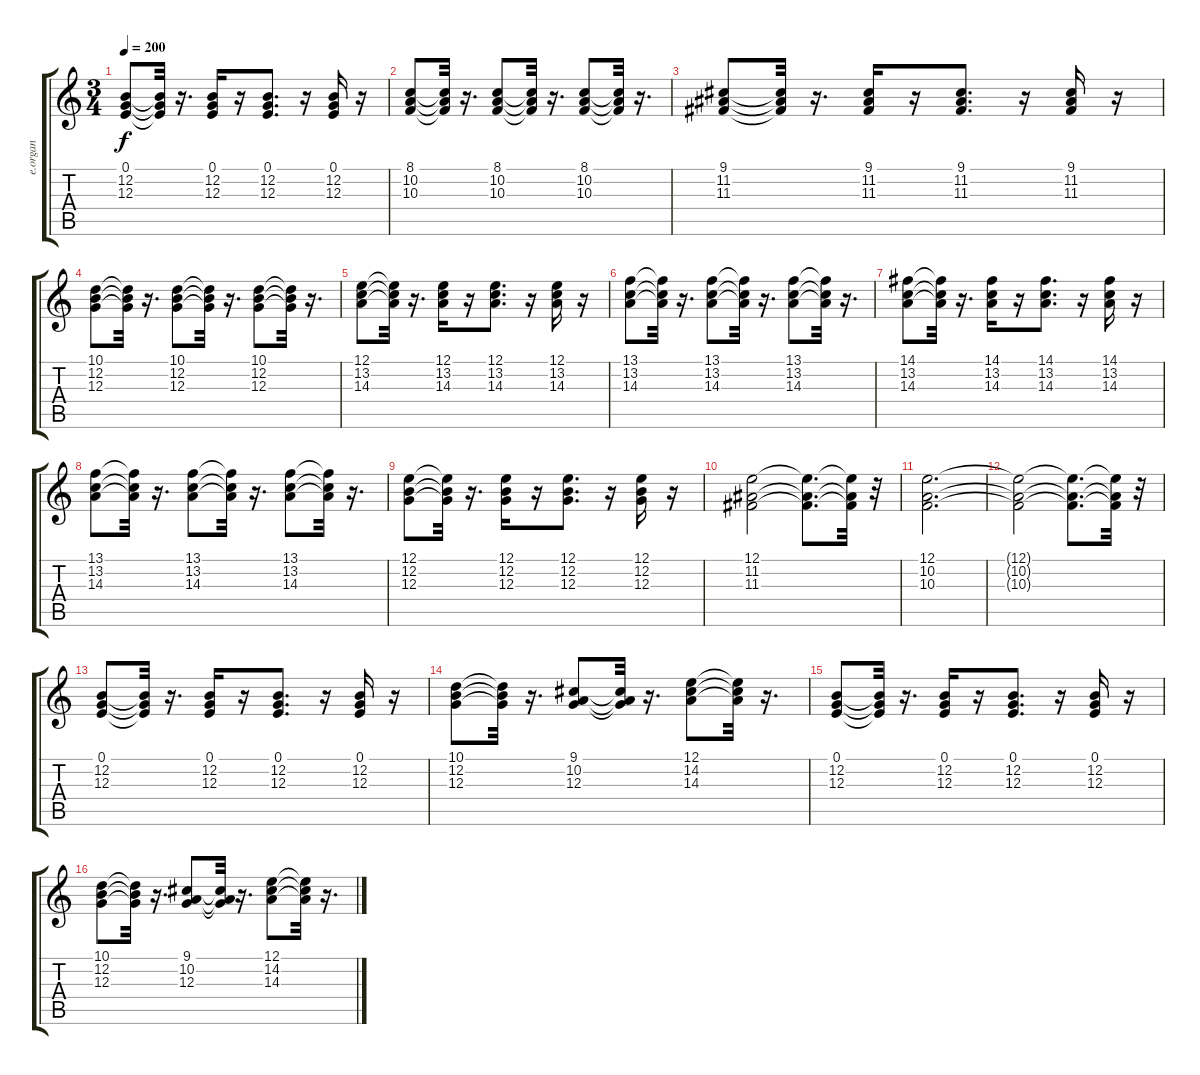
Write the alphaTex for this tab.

\track ("e.organ" "e.organ") {instrument rockorgan}
\staff {score tabs}
\tuning (E4 B3 G3 D3 A2 E2) {hide}
\ts (3 4)
\tempo 200
\clef g2
\ks c
(0.1 12.2 12.3).8{dy f} (0.1{t} 12.2{t} 12.3{t}).32 r.16{d} (0.1 12.2 12.3).16 r.16 (0.1 12.2 12.3).8{d} r.16 (0.1 12.2 12.3).16 r.16 |
(8.1 10.2 10.3).8 (8.1{t} 10.2{t} 10.3{t}).32 r.16{d} (8.1 10.2 10.3).8 (8.1{t} 10.2{t} 10.3{t}).32 r.16{d} (8.1 10.2 10.3).8 (8.1{t} 10.2{t} 10.3{t}).32 r.16{d} |
(9.1 11.2 11.3).8 (9.1{t} 11.2{t} 11.3{t}).32 r.16{d} (9.1 11.2 11.3).16 r.16 (9.1 11.2 11.3).8{d} r.16 (9.1 11.2 11.3).16 r.16 |
(10.1 12.2 12.3).8 (10.1{t} 12.2{t} 12.3{t}).32 r.16{d} (10.1 12.2 12.3).8 (10.1{t} 12.2{t} 12.3{t}).32 r.16{d} (10.1 12.2 12.3).8 (10.1{t} 12.2{t} 12.3{t}).32 r.16{d} |
(12.1 13.2 14.3).8 (12.1{t} 13.2{t} 14.3{t}).32 r.16{d} (12.1 13.2 14.3).16 r.16 (12.1 13.2 14.3).8{d} r.16 (12.1 13.2 14.3).16 r.16 |
(13.1 13.2 14.3).8 (13.1{t} 13.2{t} 14.3{t}).32 r.16{d} (13.1 13.2 14.3).8 (13.1{t} 13.2{t} 14.3{t}).32 r.16{d} (13.1 13.2 14.3).8 (13.1{t} 13.2{t} 14.3{t}).32 r.16{d} |
(14.1 13.2 14.3).8 (14.1{t} 13.2{t} 14.3{t}).32 r.16{d} (14.1 13.2 14.3).16 r.16 (14.1 13.2 14.3).8{d} r.16 (14.1 13.2 14.3).16 r.16 |
(13.1 13.2 14.3).8 (13.1{t} 13.2{t} 14.3{t}).32 r.16{d} (13.1 13.2 14.3).8 (13.1{t} 13.2{t} 14.3{t}).32 r.16{d} (13.1 13.2 14.3).8 (13.1{t} 13.2{t} 14.3{t}).32 r.16{d} |
(12.1 12.2 12.3).8 (12.1{t} 12.2{t} 12.3{t}).32 r.16{d} (12.1 12.2 12.3).16 r.16 (12.1 12.2 12.3).8{d} r.16 (12.1 12.2 12.3).16 r.16 |
(12.1 11.2 11.3).2 (12.1{t} 11.2{t} 11.3{t}).8{d} (12.1{t} 11.2{t} 11.3{t}).32 r.32 |
(12.1 10.2 10.3).2{d} |
(12.1{t} 10.2{t} 10.3{t}).2 (12.1{t} 10.2{t} 10.3{t}).8{d} (12.1{t} 10.2{t} 10.3{t}).32 r.32 |
(0.1 12.2 12.3).8 (0.1{t} 12.2{t} 12.3{t}).32 r.16{d} (0.1 12.2 12.3).16 r.16 (0.1 12.2 12.3).8{d} r.16 (0.1 12.2 12.3).16 r.16 |
(10.1 12.2 12.3).8 (10.1{t} 12.2{t} 12.3{t}).32 r.16{d} (9.1 10.2 12.3).8 (9.1{t} 10.2{t} 12.3{t}).32 r.16{d} (12.1 14.2 14.3).8 (12.1{t} 14.2{t} 14.3{t}).32 r.16{d} |
(0.1 12.2 12.3).8 (0.1{t} 12.2{t} 12.3{t}).32 r.16{d} (0.1 12.2 12.3).16 r.16 (0.1 12.2 12.3).8{d} r.16 (0.1 12.2 12.3).16 r.16 |
(10.1 12.2 12.3).8 (10.1{t} 12.2{t} 12.3{t}).32 r.16{d} (9.1 10.2 12.3).8 (9.1{t} 10.2{t} 12.3{t}).32 r.16{d} (12.1 14.2 14.3).8 (12.1{t} 14.2{t} 14.3{t}).32 r.16{d}
